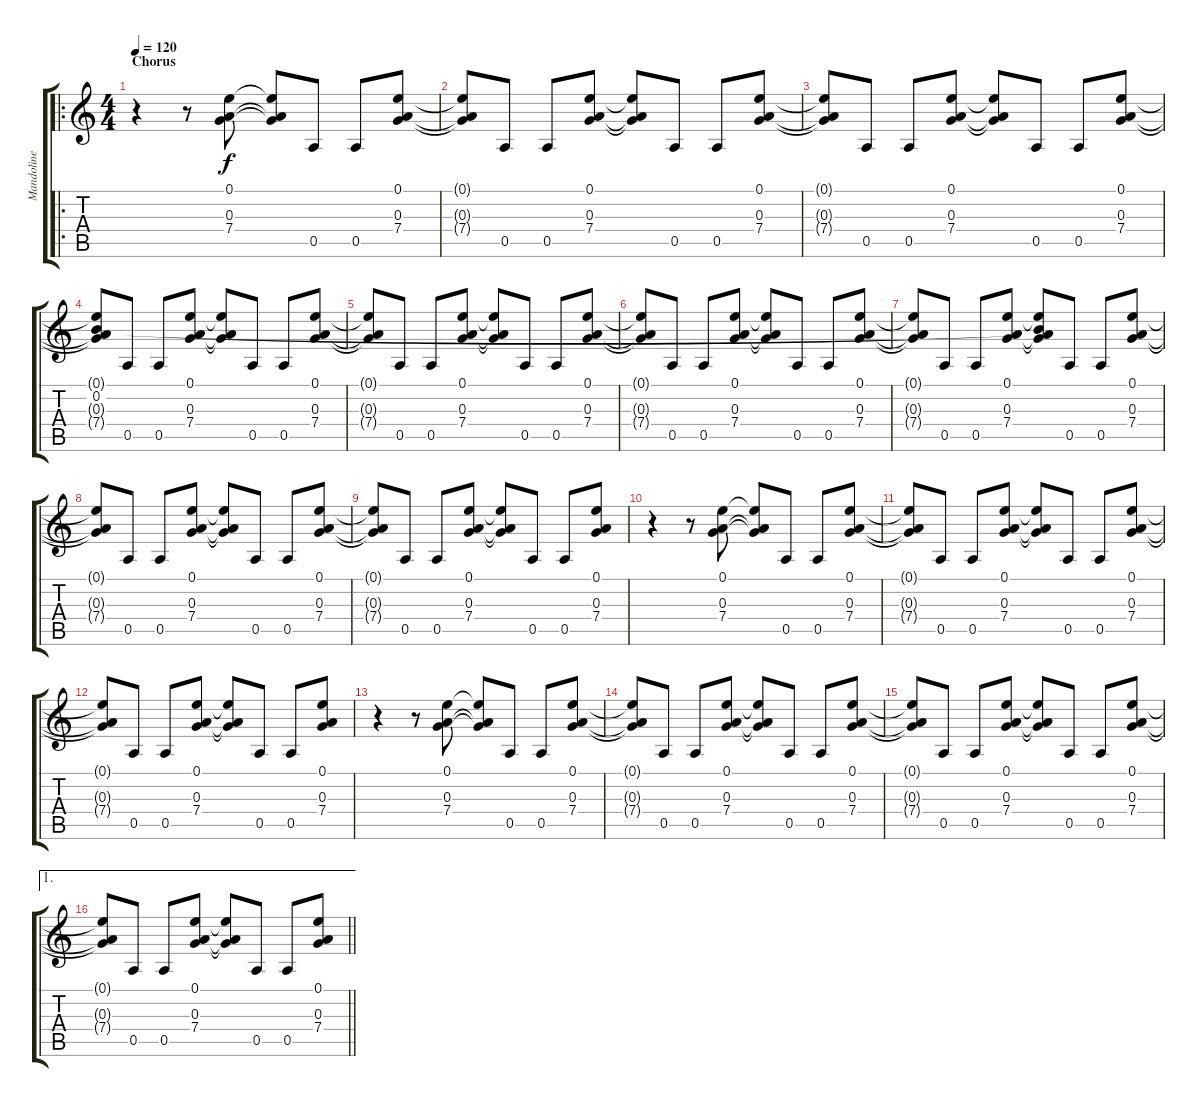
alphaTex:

\track ("Mandoline" "Mandoline") {instrument acousticguitarsteel}
\staff {score tabs}
\tuning (E4 B3 G3 D3 A2 E2) {hide}
\ro
\ts (4 4)
\section ("" "Chorus")
\tempo 120
\clef g2
\ks c
r.4{dy f} r.8 (0.1 0.3 7.4).8 (0.1{t} 0.3{t} 7.4{t}).8 0.5.8 0.5.8 (0.1 0.3 7.4).8 |
(0.1{t} 0.3{t} 7.4{t}).8 0.5.8 0.5.8 (0.1 0.3 7.4).8 (0.1{t} 0.3{t} 7.4{t}).8 0.5.8 0.5.8 (0.1 0.3 7.4).8 |
(0.1{t} 0.3{t} 7.4{t}).8 0.5.8 0.5.8 (0.1 0.3 7.4).8 (0.1{t} 0.3{t} 7.4{t}).8 0.5.8 0.5.8 (0.1 0.3 7.4).8 |
(0.1{t} 0.2 0.3{t} 7.4{t}).8 0.5.8 0.5.8 (0.1 0.3 7.4).8 (0.1{t} 0.3{t} 7.4{t}).8 0.5.8 0.5.8 (0.1 0.3 7.4).8 |
(0.1{t} 0.3{t} 7.4{t}).8 0.5.8 0.5.8 (0.1 0.3 7.4).8 (0.1{t} 0.3{t} 7.4{t}).8 0.5.8 0.5.8 (0.1 0.3 7.4).8 |
(0.1{t} 0.3{t} 7.4{t}).8 0.5.8 0.5.8 (0.1 0.3 7.4).8 (0.1{t} 0.3{t} 7.4{t}).8 0.5.8 0.5.8 (0.1 0.3 7.4).8 |
(0.1{t} 0.3{t} 7.4{t}).8 0.5.8 0.5.8 (0.1 0.3 7.4).8 (0.1{t} 0.2{t} 0.3{t} 7.4{t}).8 0.5.8 0.5.8 (0.1 0.3 7.4).8 |
(0.1{t} 0.3{t} 7.4{t}).8 0.5.8 0.5.8 (0.1 0.3 7.4).8 (0.1{t} 0.3{t} 7.4{t}).8 0.5.8 0.5.8 (0.1 0.3 7.4).8 |
(0.1{t} 0.3{t} 7.4{t}).8 0.5.8 0.5.8 (0.1 0.3 7.4).8 (0.1{t} 0.3{t} 7.4{t}).8 0.5.8 0.5.8 (0.1 0.3 7.4).8 |
r.4 r.8 (0.1 0.3 7.4).8 (0.1{t} 0.3{t} 7.4{t}).8 0.5.8 0.5.8 (0.1 0.3 7.4).8 |
(0.1{t} 0.3{t} 7.4{t}).8 0.5.8 0.5.8 (0.1 0.3 7.4).8 (0.1{t} 0.3{t} 7.4{t}).8 0.5.8 0.5.8 (0.1 0.3 7.4).8 |
(0.1{t} 0.3{t} 7.4{t}).8 0.5.8 0.5.8 (0.1 0.3 7.4).8 (0.1{t} 0.3{t} 7.4{t}).8 0.5.8 0.5.8 (0.1 0.3 7.4).8 |
r.4 r.8 (0.1 0.3 7.4).8 (0.1{t} 0.3{t} 7.4{t}).8 0.5.8 0.5.8 (0.1 0.3 7.4).8 |
(0.1{t} 0.3{t} 7.4{t}).8 0.5.8 0.5.8 (0.1 0.3 7.4).8 (0.1{t} 0.3{t} 7.4{t}).8 0.5.8 0.5.8 (0.1 0.3 7.4).8 |
(0.1{t} 0.3{t} 7.4{t}).8 0.5.8 0.5.8 (0.1 0.3 7.4).8 (0.1{t} 0.3{t} 7.4{t}).8 0.5.8 0.5.8 (0.1 0.3 7.4).8 |
\ae 1
\barLineRight lightlight
(0.1{t} 0.3{t} 7.4{t}).8 0.5.8 0.5.8 (0.1 0.3 7.4).8 (0.1{t} 0.3{t} 7.4{t}).8 0.5.8 0.5.8 (0.1 0.3 7.4).8
